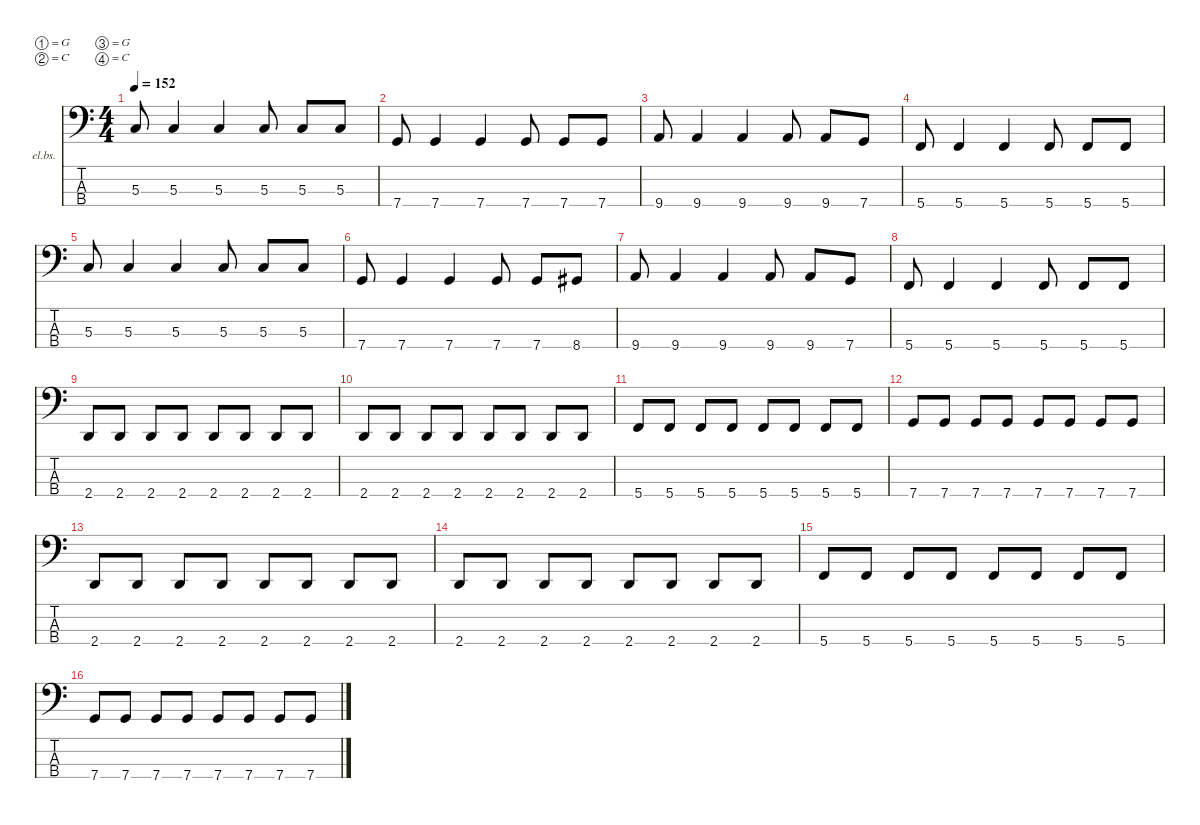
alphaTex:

\defaultSystemsLayout 4
\hideDynamics
\bracketExtendMode nobrackets
\firstSystemTrackNameOrientation horizontal
\otherSystemsTrackNameOrientation horizontal
\track ("Bass" "el.bs.") {instrument electricbassfinger}
\staff {score tabs}
\tuning (G2 C2 G1 C1)
\ts (4 4)
\tempo 152
\clef f4
\ks c
5.3.8{dy f} 5.3.4 5.3.4 5.3.8 5.3.8 5.3.8 |
7.4.8 7.4.4 7.4.4 7.4.8 7.4.8 7.4.8 |
9.4.8 9.4.4 9.4.4 9.4.8 9.4.8 7.4.8 |
5.4.8 5.4.4 5.4.4 5.4.8 5.4.8 5.4.8 |
5.3.8 5.3.4 5.3.4 5.3.8 5.3.8 5.3.8 |
7.4.8 7.4.4 7.4.4 7.4.8 7.4.8 8.4{acc #}.8 |
9.4.8 9.4.4 9.4.4 9.4.8 9.4.8 7.4.8 |
5.4.8 5.4.4 5.4.4 5.4.8 5.4.8 5.4.8 |
2.4.8 2.4.8 2.4.8 2.4.8 2.4.8 2.4.8 2.4.8 2.4.8 |
2.4.8 2.4.8 2.4.8 2.4.8 2.4.8 2.4.8 2.4.8 2.4.8 |
5.4.8 5.4.8 5.4.8 5.4.8 5.4.8 5.4.8 5.4.8 5.4.8 |
7.4.8 7.4.8 7.4.8 7.4.8 7.4.8 7.4.8 7.4.8 7.4.8 |
2.4.8 2.4.8 2.4.8 2.4.8 2.4.8 2.4.8 2.4.8 2.4.8 |
2.4.8 2.4.8 2.4.8 2.4.8 2.4.8 2.4.8 2.4.8 2.4.8 |
5.4.8 5.4.8 5.4.8 5.4.8 5.4.8 5.4.8 5.4.8 5.4.8 |
7.4.8 7.4.8 7.4.8 7.4.8 7.4.8 7.4.8 7.4.8 7.4.8
